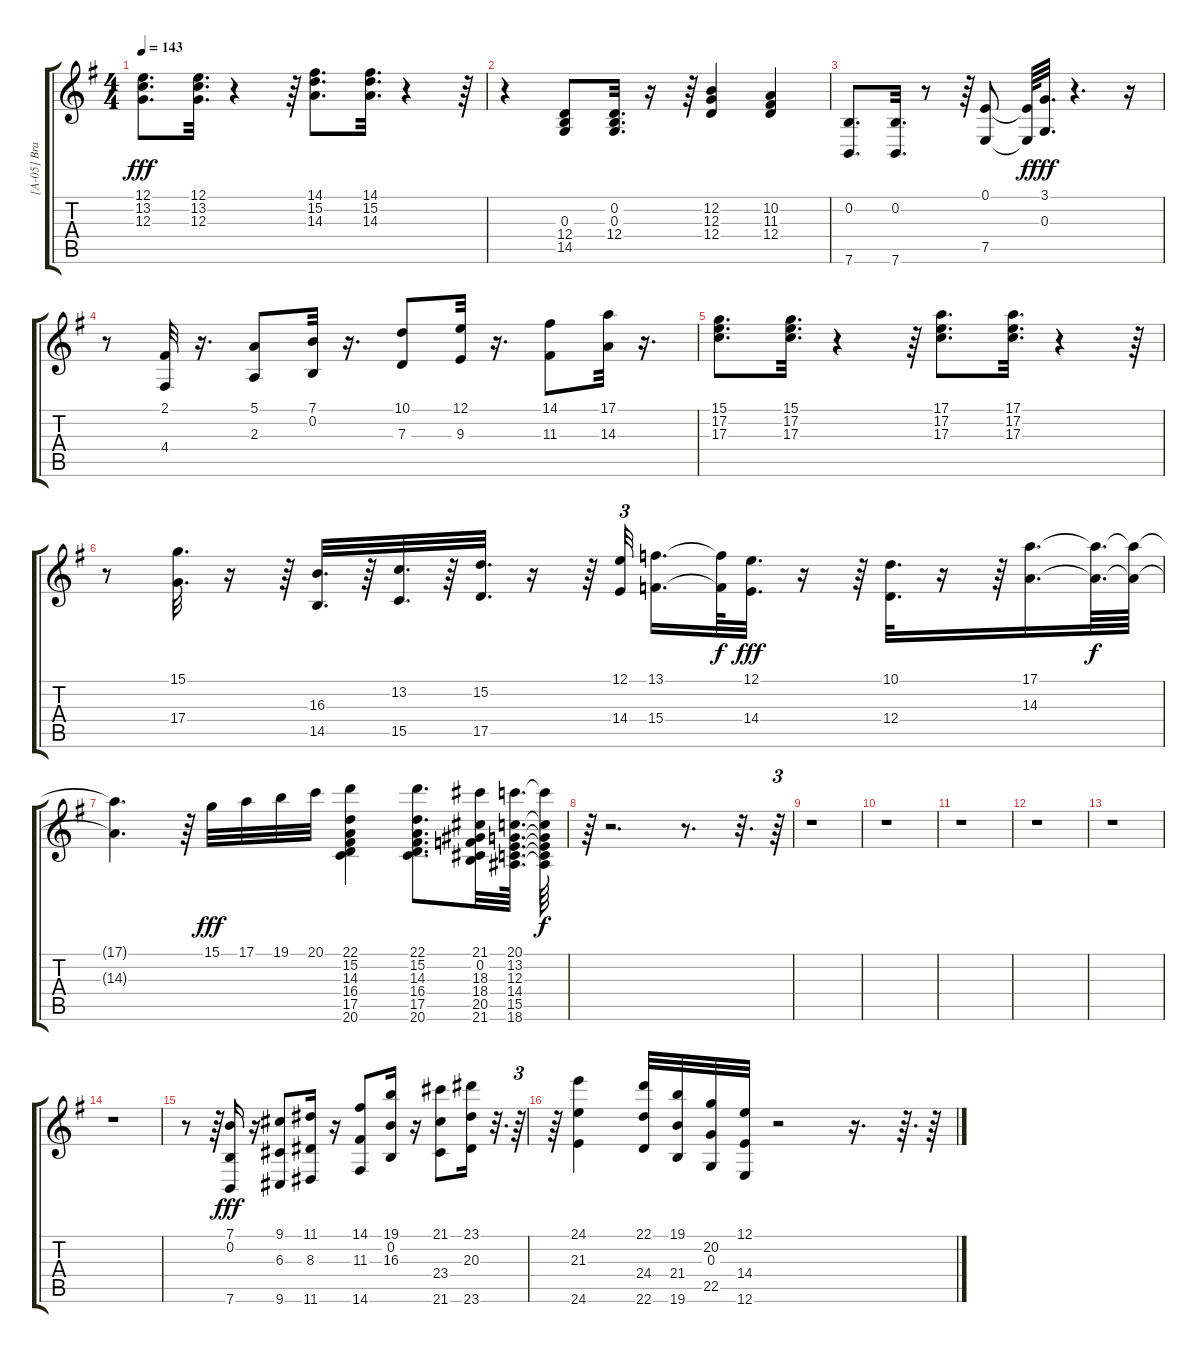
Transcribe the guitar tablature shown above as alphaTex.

\track ("[A-05] Brass" "[A-05] Bra") {instrument brasssection}
\staff {score tabs}
\tuning (E4 B3 G3 D3 A2 E2) {hide}
\ts (4 4)
\tempo 143
\clef g2
\ks g
(12.1 13.2 12.3).8{d dy fff} (12.1 13.2 12.3).32{d} r.4 r.64 (14.1 15.2 14.3).8{d} (14.1 15.2 14.3).32{d} r.4 r.64 |
r.4 (0.3 12.4 14.5).8 (0.2 0.3 12.4).32{d} r.16 r.64 (12.2 12.3 12.4).4 (10.2 11.3 12.4).4 |
(0.2 7.6).8{d} (0.2 7.6).32{d} r.8 r.64 (0.1 7.5).8 (0.1{t} 7.5{t}).64{dy f} (3.1 0.3).32{d dy fff} r.4{d} r.16 |
r.8 (2.1 4.4).32 r.16{d} (5.1 2.3).8 (7.1 0.2).32 r.16{d} (10.1 7.3).8 (12.1 9.3).32 r.16{d} (14.1 11.3).8 (17.1 14.3).32 r.16{d} |
(15.1 17.2 17.3).8{d} (15.1 17.2 17.3).32{d} r.4 r.64 (17.1 17.2 17.3).8{d} (17.1 17.2 17.3).32{d} r.4 r.64 |
r.8 (15.1 17.4).32{d volume 14} r.16 r.64 (16.3 14.5).32{d} r.64 (13.2 15.5).32{d} r.64 (15.2 17.5).32{d} r.16 r.64 (12.1 14.4).32{tu (3 2) beam splitsecondary} (13.1 15.4).16{d} (13.1{t} 15.4{t}).64{dy f} (12.1 14.4).32{d dy fff} r.16 r.64 (10.1 12.4).32{d} r.16 r.64 (17.1 14.3).16{d} (17.1{t} 14.3{t}).64{d dy f} (17.1{t} 14.3{t}).64 |
(17.1{t} 14.3{t}).4{d} r.64 15.1.32{dy fff} 17.1.32 19.1.32 20.1.32 (22.1 15.2 14.3 16.4 17.5 20.6).4 (22.1 15.2 14.3 16.4 17.5 20.6).8{d} (21.1 0.2 18.3 18.4 20.5 21.6).32 (20.1 13.2 12.3 14.4 15.5 18.6).64{d} (20.1{t} 13.2{t} 12.3{t} 14.4{t} 15.5{t} 18.6{t}).64{dy f} |
r.64 r.2{d} r.8{d} r.32{d} r.64{tu (3 2)} |
r.1 |
r.1 |
r.1 |
r.1 |
r.1 |
r.1 |
r.8 r.64 (7.1 0.2 7.6).16{dy fff} r.16 (9.1 6.3 9.6).8 (11.1 8.3 11.6).16 r.16 (14.1 11.3 14.6).8 (19.1 0.2 16.3).16 r.16 (21.1 23.4 21.6).8 (23.1 20.3 23.6).16 r.32{d} r.64{tu (3 2)} |
r.64 (24.1 21.3 24.6).4 (22.1 24.4 22.6).32 (19.1 21.4 19.6).32 (20.2 0.3 22.5).32 (12.1 14.4 12.6).32 r.2 r.16{d} r.64{d} r.64
